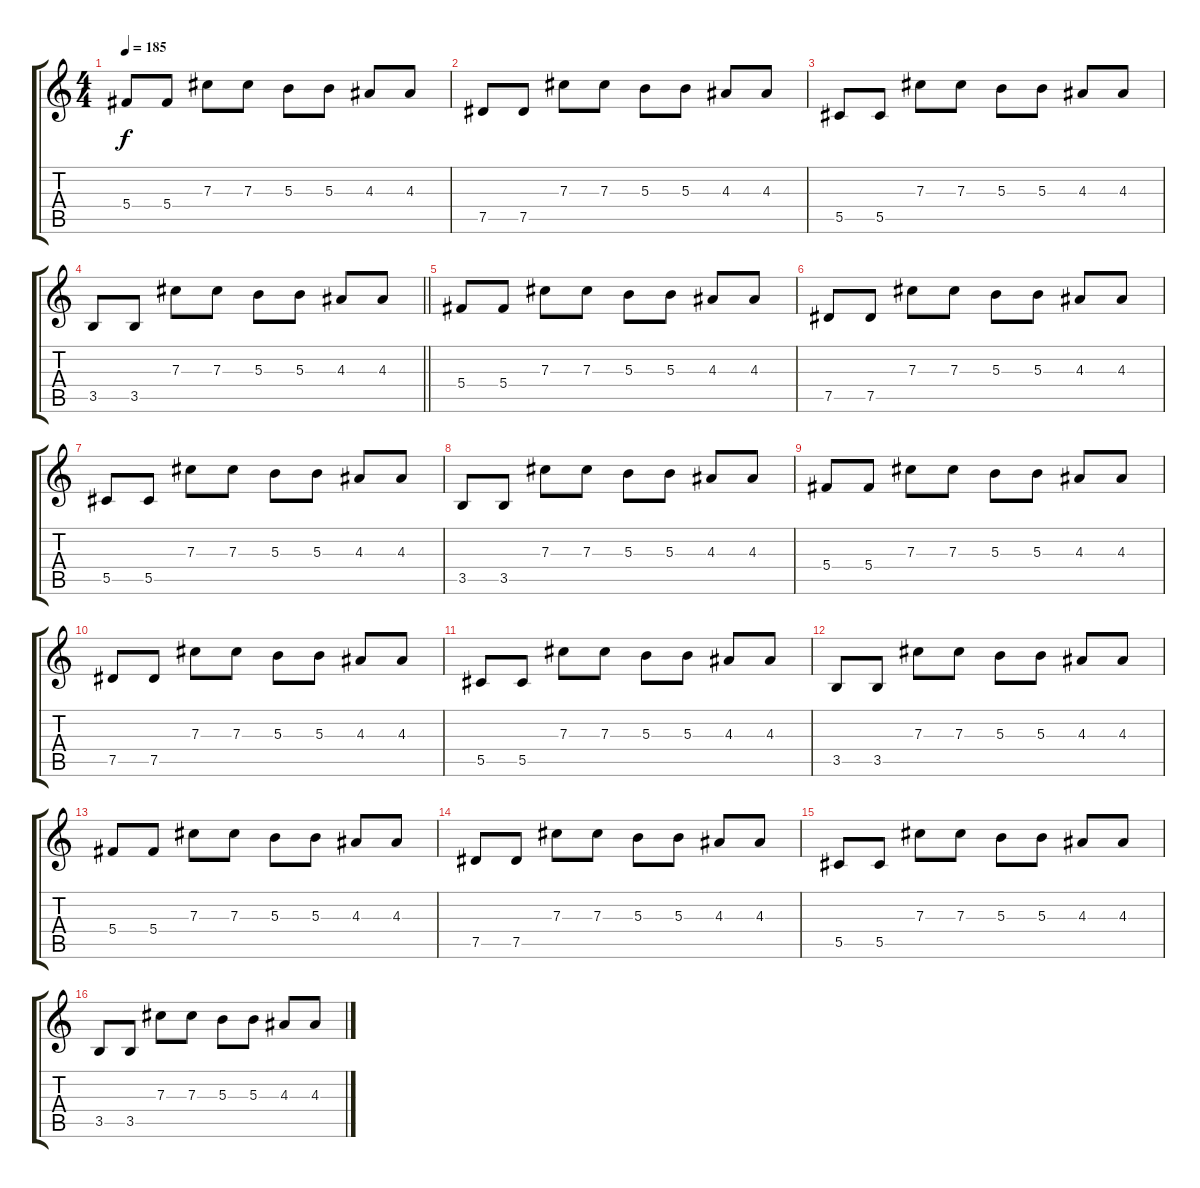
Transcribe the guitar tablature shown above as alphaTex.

\track "" {instrument distortionguitar}
\staff {score tabs}
\tuning (Eb4 Bb3 Gb3 Db3 Ab2 Eb2) {hide}
\ts (4 4)
\tempo 185
\clef g2
\ks c
5.4.8{dy f instrument distortionguitar} 5.4.8 7.3.8 7.3.8 5.3.8 5.3.8 4.3.8 4.3.8 |
7.5.8 7.5.8 7.3.8 7.3.8 5.3.8 5.3.8 4.3.8 4.3.8 |
5.5.8 5.5.8 7.3.8 7.3.8 5.3.8 5.3.8 4.3.8 4.3.8 |
\barLineRight lightlight
3.5.8 3.5.8 7.3.8 7.3.8 5.3.8 5.3.8 4.3.8 4.3.8 |
5.4.8 5.4.8 7.3.8 7.3.8 5.3.8 5.3.8 4.3.8 4.3.8 |
7.5.8 7.5.8 7.3.8 7.3.8 5.3.8 5.3.8 4.3.8 4.3.8 |
5.5.8 5.5.8 7.3.8 7.3.8 5.3.8 5.3.8 4.3.8 4.3.8 |
3.5.8 3.5.8 7.3.8 7.3.8 5.3.8 5.3.8 4.3.8 4.3.8 |
5.4.8 5.4.8 7.3.8 7.3.8 5.3.8 5.3.8 4.3.8 4.3.8 |
7.5.8 7.5.8 7.3.8 7.3.8 5.3.8 5.3.8 4.3.8 4.3.8 |
5.5.8 5.5.8 7.3.8 7.3.8 5.3.8 5.3.8 4.3.8 4.3.8 |
3.5.8 3.5.8 7.3.8 7.3.8 5.3.8 5.3.8 4.3.8 4.3.8 |
5.4.8 5.4.8 7.3.8 7.3.8 5.3.8 5.3.8 4.3.8 4.3.8 |
7.5.8 7.5.8 7.3.8 7.3.8 5.3.8 5.3.8 4.3.8 4.3.8 |
5.5.8 5.5.8 7.3.8 7.3.8 5.3.8 5.3.8 4.3.8 4.3.8 |
3.5.8 3.5.8 7.3.8 7.3.8 5.3.8 5.3.8 4.3.8 4.3.8
